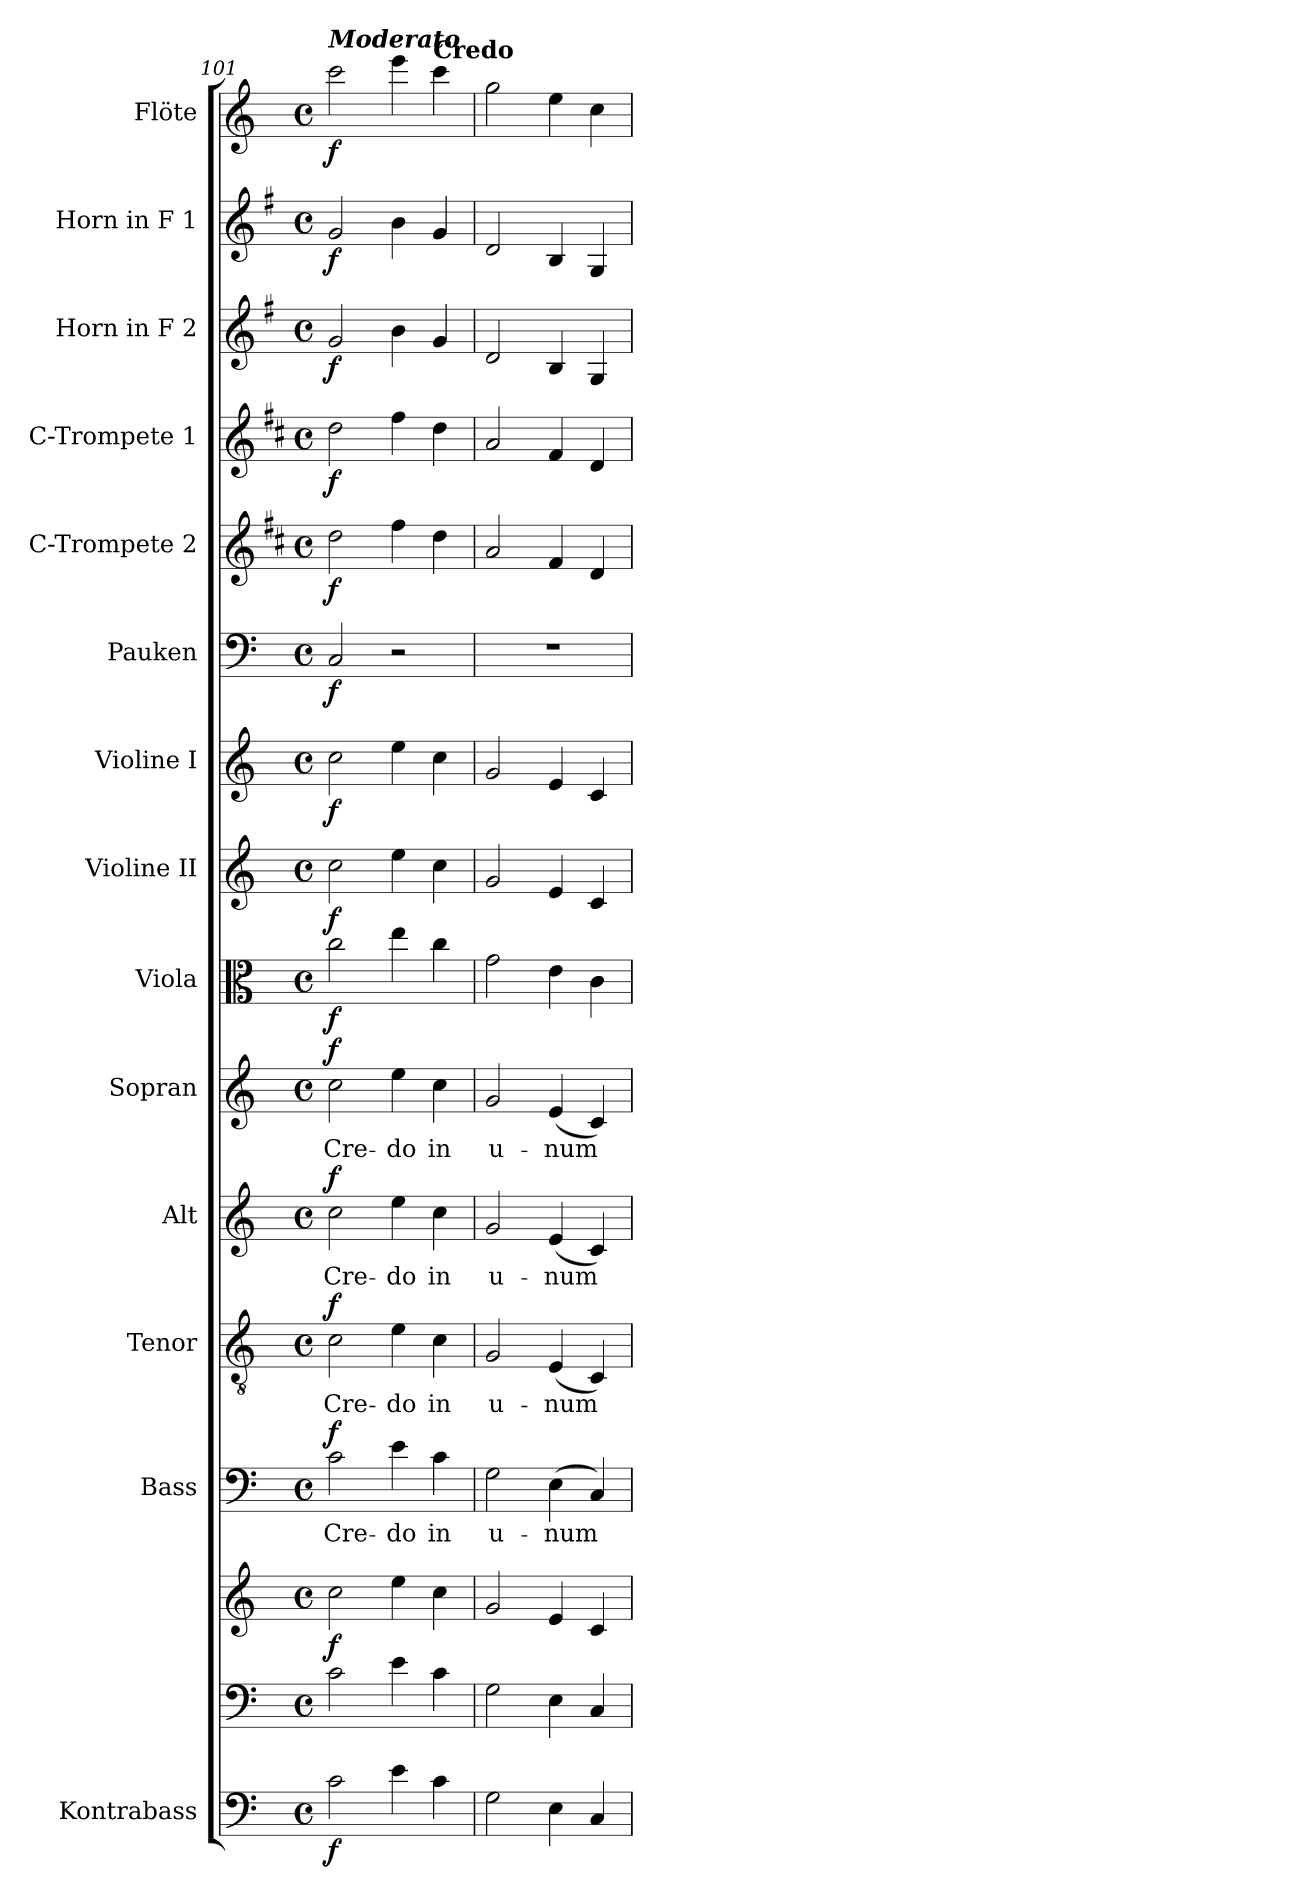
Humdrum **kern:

**kern	**dynam	**kern	**kern	**dynam	**kern	**text	**dynam	**kern	**text	**dynam	**kern	**text	**dynam	**kern	**text	**dynam	**kern	**dynam	**kern	**dynam	**kern	**dynam	**kern	**dynam	**kern	**dynam	**kern	**dynam	**kern	**dynam	**kern	**dynam	**kern	**dynam
*part15	*part15	*part14	*part14	*part14	*part13	*part13	*part13	*part12	*part12	*part12	*part11	*part11	*part11	*part10	*part10	*part10	*part9	*part9	*part8	*part8	*part7	*part7	*part6	*part6	*part5	*part5	*part4	*part4	*part3	*part3	*part2	*part2	*part1	*part1
*staff16	*staff16	*staff15	*staff14	*staff14/15	*staff13	*staff13	*staff13	*staff12	*staff12	*staff12	*staff11	*staff11	*staff11	*staff10	*staff10	*staff10	*staff9	*staff9	*staff8	*staff8	*staff7	*staff7	*staff6	*staff6	*staff5	*staff5	*staff4	*staff4	*staff3	*staff3	*staff2	*staff2	*staff1	*staff1
*I"Kontrabass	*	*	*	*	*I"Bass	*	*	*I"Tenor	*	*	*I"Alt	*	*	*I"Sopran	*	*	*I"Viola	*	*I"Violine II	*	*I"Violine I	*	*I"Pauken	*	*I"C-Trompete 2	*	*I"C-Trompete 1	*	*I"Horn in F 2	*	*I"Horn in F 1	*	*I"Flöte	*
*I'Kb.	*	*	*	*	*I'B.	*	*	*I'T.	*	*	*I'A.	*	*	*I'S.	*	*	*I'Vla.	*	*I'Vl. II	*	*I'Vl. I	*	*I'Pk.	*	*I'C Trp. 2	*	*I'C Trp. 1	*	*	*	*	*	*I'Fl.	*
!!LO:PB:g=z
*clefF4	*	*clefF4	*clefG2	*	*clefF4	*	*	*clefGv2	*	*	*clefG2	*	*	*clefG2	*	*	*clefC3	*	*clefG2	*	*clefG2	*	*clefF4	*	*clefG2	*	*clefG2	*	*clefG2	*	*clefG2	*	*clefG2	*
*ITrd7c12	*	*	*	*	*	*	*	*	*	*	*	*	*	*	*	*	*	*	*	*	*	*	*	*	*ITrd1c2	*	*ITrd1c2	*	*ITrd4c7	*	*ITrd4c7	*	*	*
*k[]	*	*k[]	*k[]	*	*k[]	*	*	*k[]	*	*	*k[]	*	*	*k[]	*	*	*k[]	*	*k[]	*	*k[]	*	*k[]	*	*k[]	*	*k[]	*	*k[]	*	*k[]	*	*k[]	*
*C:	*	*C:	*C:	*	*C:	*	*	*C:	*	*	*C:	*	*	*C:	*	*	*C:	*	*C:	*	*C:	*	*C:	*	*C:	*	*C:	*	*C:	*	*C:	*	*C:	*
*M4/4	*	*M4/4	*M4/4	*	*M4/4	*	*	*M4/4	*	*	*M4/4	*	*	*M4/4	*	*	*M4/4	*	*M4/4	*	*M4/4	*	*M4/4	*	*M4/4	*	*M4/4	*	*M4/4	*	*M4/4	*	*M4/4	*
*met(c)	*	*met(c)	*met(c)	*	*met(c)	*	*	*met(c)	*	*	*met(c)	*	*	*met(c)	*	*	*met(c)	*	*met(c)	*	*met(c)	*	*met(c)	*	*met(c)	*	*met(c)	*	*met(c)	*	*met(c)	*	*met(c)	*
=101	=101	=101	=101	=101	=101	=101	=101	=101	=101	=101	=101	=101	=101	=101	=101	=101	=101	=101	=101	=101	=101	=101	=101	=101	=101	=101	=101	=101	=101	=101	=101	=101	=101	=101
!	!	!	!	!	!	!	!	!	!	!	!	!	!	!	!	!	!	!	!	!	!	!	!	!	!	!	!	!	!	!	!	!	!LO:TX:a:Bi:t=Moderato	!
!	!LO:DY:b	!	!	!LO:DY:b	!	!LO:LY:b	!LO:DY:a	!	!LO:LY:b	!LO:DY:a	!	!LO:LY:b	!LO:DY:a	!	!LO:LY:b	!LO:DY:a	!	!LO:DY:b	!	!LO:DY:b	!	!LO:DY:b	!	!LO:DY:b	!	!LO:DY:b	!	!LO:DY:b	!	!LO:DY:b	!	!LO:DY:b	!	!LO:DY:b
2C\	f	2c\	2cc\	f	2c\	Cre-	f	2c\	Cre-	f	2cc\	Cre-	f	2cc\	Cre-	f	2cc\	f	2cc\	f	2cc\	f	2C/	f	2cc\	f	2cc\	f	2c/	f	2c/	f	2ccc\	f
!	!	!	!	!	!	!LO:LY:b	!	!	!LO:LY:b	!	!	!LO:LY:b	!	!	!LO:LY:b	!	!	!	!	!	!	!	!	!	!	!	!	!	!	!	!	!	!	!
4E\	.	4e\	4ee\	.	4e\	-do	.	4e\	-do	.	4ee\	-do	.	4ee\	-do	.	4ee\	.	4ee\	.	4ee\	.	2r	.	4ee\	.	4ee\	.	4e\	.	4e\	.	4eee\	.
!	!	!	!	!	!	!	!	!	!	!	!	!	!	!	!	!	!	!	!	!	!	!	!	!	!	!	!	!	!	!	!	!	!LO:TX:a:B:t=Credo	!
!	!	!	!	!	!	!LO:LY:b	!	!	!LO:LY:b	!	!	!LO:LY:b	!	!	!LO:LY:b	!	!	!	!	!	!	!	!	!	!	!	!	!	!	!	!	!	!	!
4C\	.	4c\	4cc\	.	4c\	in	.	4c\	in	.	4cc\	in	.	4cc\	in	.	4cc\	.	4cc\	.	4cc\	.	.	.	4cc\	.	4cc\	.	4c/	.	4c/	.	4ccc\	.
=102	=102	=102	=102	=102	=102	=102	=102	=102	=102	=102	=102	=102	=102	=102	=102	=102	=102	=102	=102	=102	=102	=102	=102	=102	=102	=102	=102	=102	=102	=102	=102	=102	=102	=102
!	!	!	!	!	!	!LO:LY:b	!	!	!LO:LY:b	!	!	!LO:LY:b	!	!	!LO:LY:b	!	!	!	!	!	!	!	!	!	!	!	!	!	!	!	!	!	!	!
2GG\	.	2G\	2g/	.	2G\	u-	.	2G/	u-	.	2g/	u-	.	2g/	u-	.	2g\	.	2g/	.	2g/	.	1r	.	2g/	.	2g/	.	2G/	.	2G/	.	2gg\	.
!	!	!	!	!	!	!LO:LY:b	!	!	!LO:LY:b	!	!	!LO:LY:b	!	!	!LO:LY:b	!	!	!	!	!	!	!	!	!	!	!	!	!	!	!	!	!	!	!
4EE\	.	4E\	4e/	.	(>4E\	-num	.	(<4E/	-num	.	(<4e/	-num	.	(<4e/	-num	.	4e\	.	4e/	.	4e/	.	.	.	4e/	.	4e/	.	4E/	.	4E/	.	4ee\	.
4CC/	.	4C/	4c/	.	4C/)	.	.	4C/)	.	.	4c/)	.	.	4c/)	.	.	4c\	.	4c/	.	4c/	.	.	.	4c/	.	4c/	.	4C/	.	4C/	.	4cc\	.
=	=	=	=	=	=	=	=	=	=	=	=	=	=	=	=	=	=	=	=	=	=	=	=	=	=	=	=	=	=	=	=	=	=	=
*-	*-	*-	*-	*-	*-	*-	*-	*-	*-	*-	*-	*-	*-	*-	*-	*-	*-	*-	*-	*-	*-	*-	*-	*-	*-	*-	*-	*-	*-	*-	*-	*-	*-	*-
